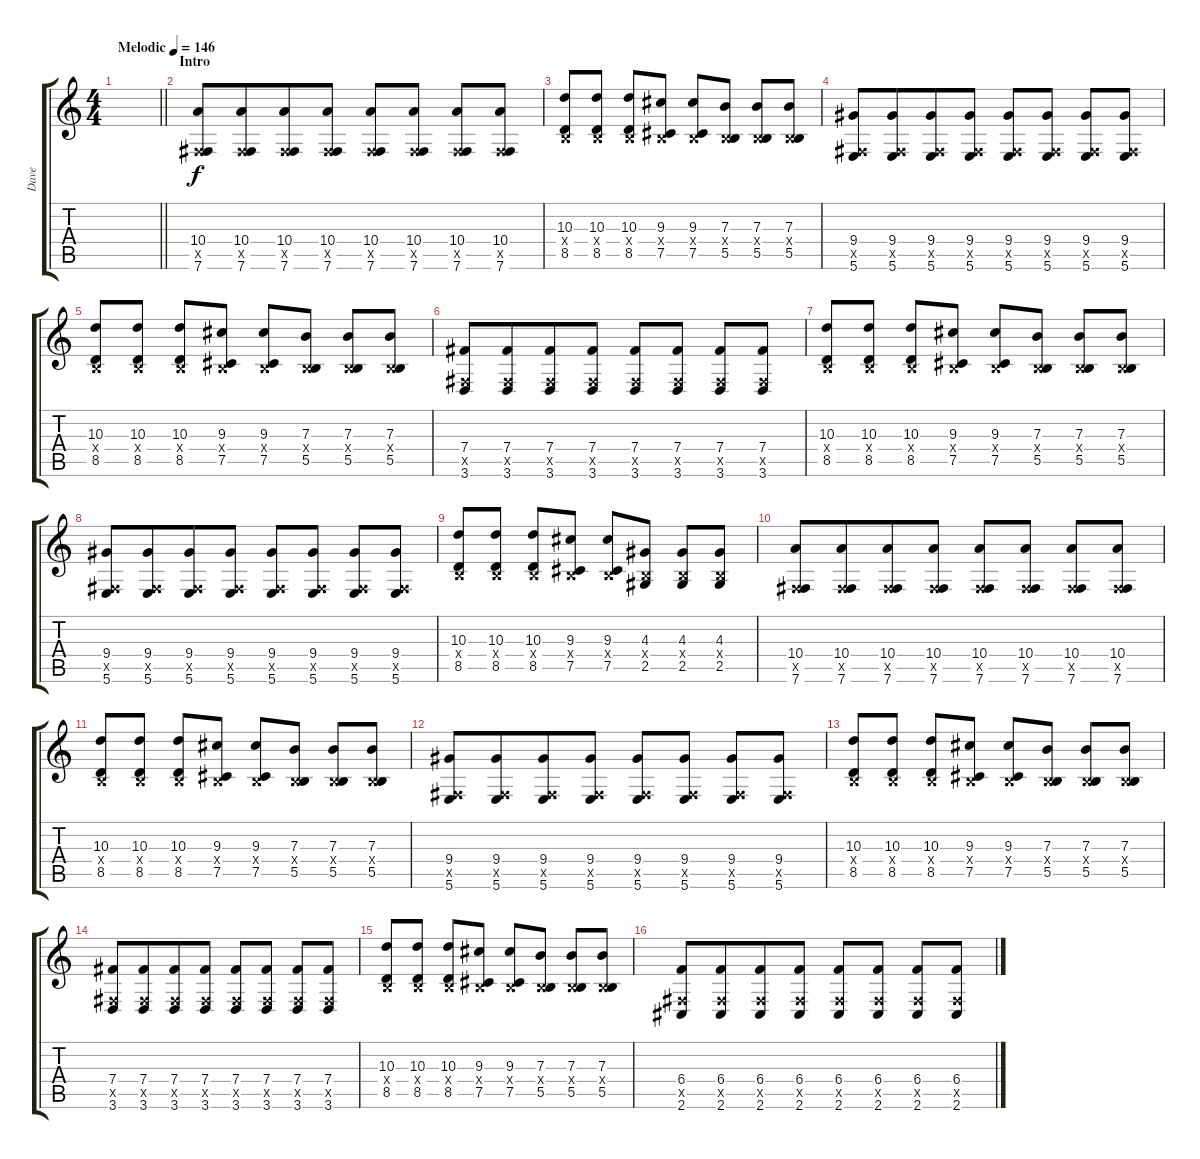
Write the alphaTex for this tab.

\track ("Dave" "Dave") {instrument distortionguitar bank 255}
\staff {score tabs}
\tuning (Db4 Ab3 E3 B2 Gb2 B1) {hide}
\ts (4 4)
\tempo (146 "Melodic")
\clef g2
\barLineRight lightlight
\ks c
|
\section ("" "Intro")
(10.4 0.5{x} 7.6).8{beam merge} (10.4 0.5{x} 7.6).8{beam merge} (10.4 0.5{x} 7.6).8 (10.4 0.5{x} 7.6).8 (10.4 0.5{x} 7.6).8 (10.4 0.5{x} 7.6).8 (10.4 0.5{x} 7.6).8 (10.4 0.5{x} 7.6).8 |
(10.3 0.4{x} 8.5).8{beam merge} (10.3 0.4{x} 8.5).8 (10.3 0.4{x} 8.5).8 (9.3 0.4{x} 7.5).8 (9.3 0.4{x} 7.5).8 (7.3 0.4{x} 5.5).8 (7.3 0.4{x} 5.5).8 (7.3 0.4{x} 5.5).8 |
(9.4 0.5{x} 5.6).8{beam merge} (9.4 0.5{x} 5.6).8{beam merge} (9.4 0.5{x} 5.6).8 (9.4 0.5{x} 5.6).8 (9.4 0.5{x} 5.6).8 (9.4 0.5{x} 5.6).8 (9.4 0.5{x} 5.6).8 (9.4 0.5{x} 5.6).8 |
(10.3 0.4{x} 8.5).8{beam merge} (10.3 0.4{x} 8.5).8 (10.3 0.4{x} 8.5).8 (9.3 0.4{x} 7.5).8 (9.3 0.4{x} 7.5).8 (7.3 0.4{x} 5.5).8 (7.3 0.4{x} 5.5).8 (7.3 0.4{x} 5.5).8 |
(7.4 0.5{x} 3.6).8{beam merge} (7.4 0.5{x} 3.6).8{beam merge} (7.4 0.5{x} 3.6).8 (7.4 0.5{x} 3.6).8 (7.4 0.5{x} 3.6).8 (7.4 0.5{x} 3.6).8 (7.4 0.5{x} 3.6).8 (7.4 0.5{x} 3.6).8 |
(10.3 0.4{x} 8.5).8{beam merge} (10.3 0.4{x} 8.5).8 (10.3 0.4{x} 8.5).8 (9.3 0.4{x} 7.5).8 (9.3 0.4{x} 7.5).8 (7.3 0.4{x} 5.5).8 (7.3 0.4{x} 5.5).8 (7.3 0.4{x} 5.5).8 |
(9.4 0.5{x} 5.6).8{beam merge} (9.4 0.5{x} 5.6).8{beam merge} (9.4 0.5{x} 5.6).8 (9.4 0.5{x} 5.6).8 (9.4 0.5{x} 5.6).8 (9.4 0.5{x} 5.6).8 (9.4 0.5{x} 5.6).8 (9.4 0.5{x} 5.6).8 |
(10.3 0.4{x} 8.5).8{beam merge} (10.3 0.4{x} 8.5).8 (10.3 0.4{x} 8.5).8 (9.3 0.4{x} 7.5).8 (9.3 0.4{x} 7.5).8 (4.3 0.4{x} 2.5).8 (4.3 0.4{x} 2.5).8 (4.3 0.4{x} 2.5).8 |
(10.4 0.5{x} 7.6).8{beam merge} (10.4 0.5{x} 7.6).8{beam merge} (10.4 0.5{x} 7.6).8 (10.4 0.5{x} 7.6).8 (10.4 0.5{x} 7.6).8 (10.4 0.5{x} 7.6).8 (10.4 0.5{x} 7.6).8 (10.4 0.5{x} 7.6).8 |
(10.3 0.4{x} 8.5).8{beam merge} (10.3 0.4{x} 8.5).8 (10.3 0.4{x} 8.5).8 (9.3 0.4{x} 7.5).8 (9.3 0.4{x} 7.5).8 (7.3 0.4{x} 5.5).8 (7.3 0.4{x} 5.5).8 (7.3 0.4{x} 5.5).8 |
(9.4 0.5{x} 5.6).8{beam merge} (9.4 0.5{x} 5.6).8{beam merge} (9.4 0.5{x} 5.6).8 (9.4 0.5{x} 5.6).8 (9.4 0.5{x} 5.6).8 (9.4 0.5{x} 5.6).8 (9.4 0.5{x} 5.6).8 (9.4 0.5{x} 5.6).8 |
(10.3 0.4{x} 8.5).8{beam merge} (10.3 0.4{x} 8.5).8 (10.3 0.4{x} 8.5).8 (9.3 0.4{x} 7.5).8 (9.3 0.4{x} 7.5).8 (7.3 0.4{x} 5.5).8 (7.3 0.4{x} 5.5).8 (7.3 0.4{x} 5.5).8 |
(7.4 0.5{x} 3.6).8{beam merge} (7.4 0.5{x} 3.6).8{beam merge} (7.4 0.5{x} 3.6).8 (7.4 0.5{x} 3.6).8 (7.4 0.5{x} 3.6).8 (7.4 0.5{x} 3.6).8 (7.4 0.5{x} 3.6).8 (7.4 0.5{x} 3.6).8 |
(10.3 0.4{x} 8.5).8{beam merge} (10.3 0.4{x} 8.5).8 (10.3 0.4{x} 8.5).8 (9.3 0.4{x} 7.5).8 (9.3 0.4{x} 7.5).8 (7.3 0.4{x} 5.5).8 (7.3 0.4{x} 5.5).8 (7.3 0.4{x} 5.5).8 |
(6.4 0.5{x} 2.6).8{beam merge} (6.4 0.5{x} 2.6).8{beam merge} (6.4 0.5{x} 2.6).8 (6.4 0.5{x} 2.6).8 (6.4 0.5{x} 2.6).8 (6.4 0.5{x} 2.6).8 (6.4 0.5{x} 2.6).8 (6.4 0.5{x} 2.6).8
